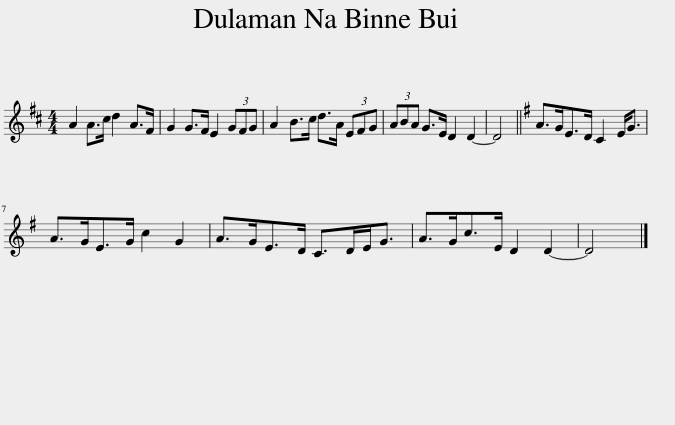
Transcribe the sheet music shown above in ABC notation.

X:1
L:1/8
M:4/4
I:linebreak $
K:D
V:1 treble
V:1
 A2 A>c d2 A>F | G2 G>F E2 (3GFG | A2 B>c d>A (3EFG | (3ABA G>E D2 D2- | D4 || %5
[K:G] A>GE>D C2 E<G |$ A>GE>G c2 G2 | A>GE>D C>DE<G | A>Gc>E D2 D2- | D4 |] %10
